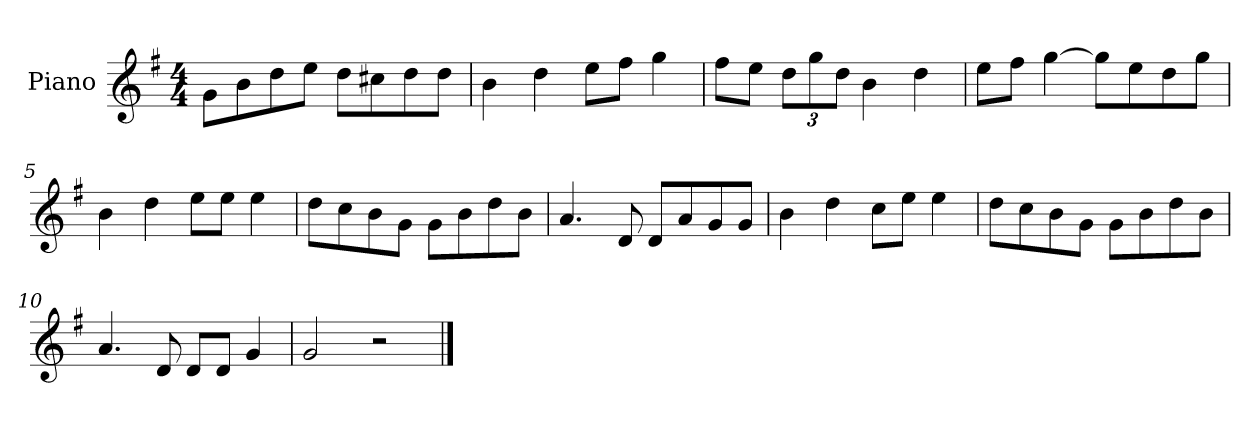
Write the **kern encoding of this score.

**kern
*part1
*staff1
*I"Piano
*I'P-no
*clefG2
*k[f#]
*M4/4
*MM90
=1
8g\L
8b\
8dd\
8ee\J
8dd\L
8cc#X\
8dd\
8dd\J
=2
4b\
4dd\
8ee\L
8ff#\J
4gg\
=3
8ff#\L
8ee\J
*Xbrackettup
12dd\L
12gg\
12dd\J
4b\
4dd\
=4
8ee\L
8ff#\J
[4gg\
8gg\L]
8ee\
8dd\
8gg\J
=5
4b\
4dd\
8ee\L
8ee\J
4ee\
!!LO:LB:g=z
=6
8dd\L
8cc\
8b\
8g\J
8g\L
8b\
8dd\
8b\J
=7
4.a/
8d/
8d/L
8a/
8g/
8g/J
=8
4b\
4dd\
8cc\L
8ee\J
4ee\
=9
8dd\L
8cc\
8b\
8g\J
8g\L
8b\
8dd\
8b\J
=10
4.a/
8d/
8d/L
8d/J
4g/
=11
2g/
2r
==
*-
